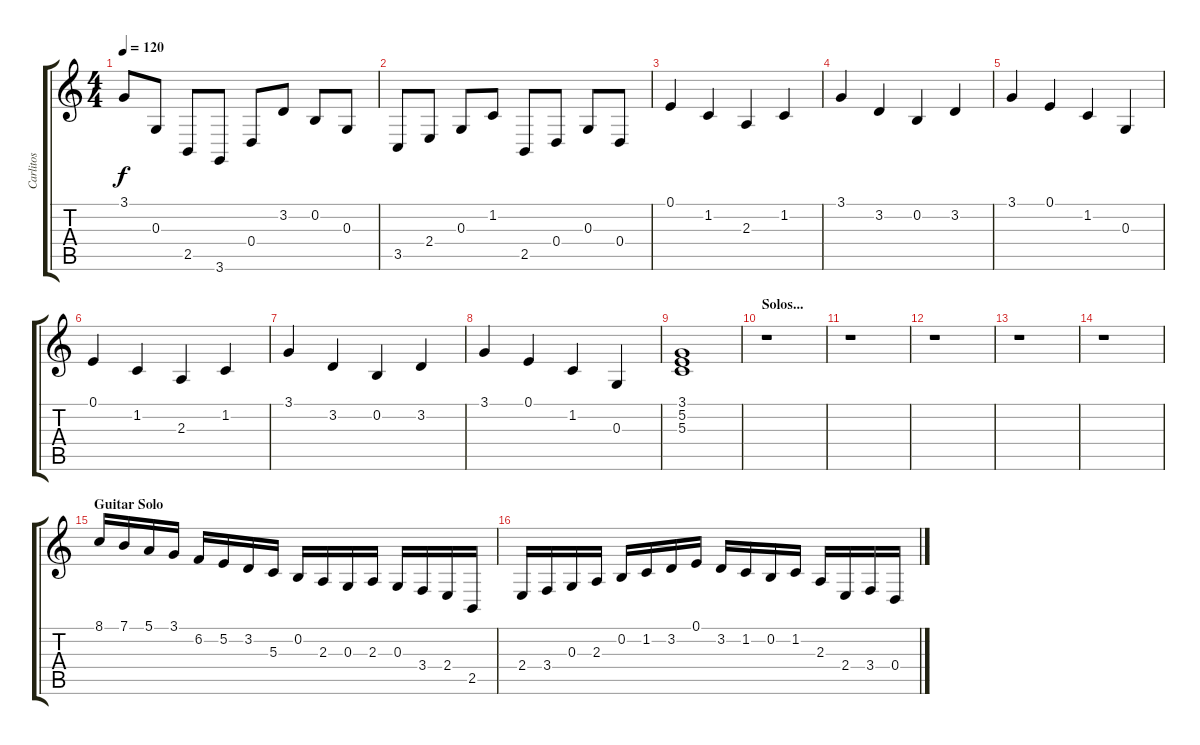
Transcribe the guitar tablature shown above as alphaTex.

\track ("Carlitos" "Carlitos") {instrument stringensemble1}
\staff {score tabs}
\tuning (E4 B3 G3 D3 A2 E2) {hide}
\ts (4 4)
\tempo 120
\clef g2
\ks c
3.1.8{dy f} 0.3.8 2.5.8 3.6.8 0.4.8 3.2.8 0.2.8 0.3.8 |
3.5.8 2.4.8 0.3.8 1.2.8 2.5.8 0.4.8 0.3.8 0.4.8 |
0.1.4 1.2.4 2.3.4 1.2.4 |
3.1.4 3.2.4 0.2.4 3.2.4 |
3.1.4 0.1.4 1.2.4 0.3.4 |
0.1.4 1.2.4 2.3.4 1.2.4 |
3.1.4 3.2.4 0.2.4 3.2.4 |
3.1.4 0.1.4 1.2.4 0.3.4 |
(3.1 5.2 5.3).1 |
\section ("" "Solos...")
r.1 |
r.1 |
r.1 |
r.1 |
r.1 |
\section ("" "Guitar Solo")
8.1.16 7.1.16 5.1.16 3.1.16 6.2.16 5.2.16 3.2.16 5.3.16 0.2.16 2.3.16 0.3.16 2.3.16 0.3.16 3.4.16 2.4.16 2.5.16 |
2.4.16 3.4.16 0.3.16 2.3.16 0.2.16 1.2.16 3.2.16 0.1.16 3.2.16 1.2.16 0.2.16 1.2.16 2.3.16 2.4.16 3.4.16 0.4.16
